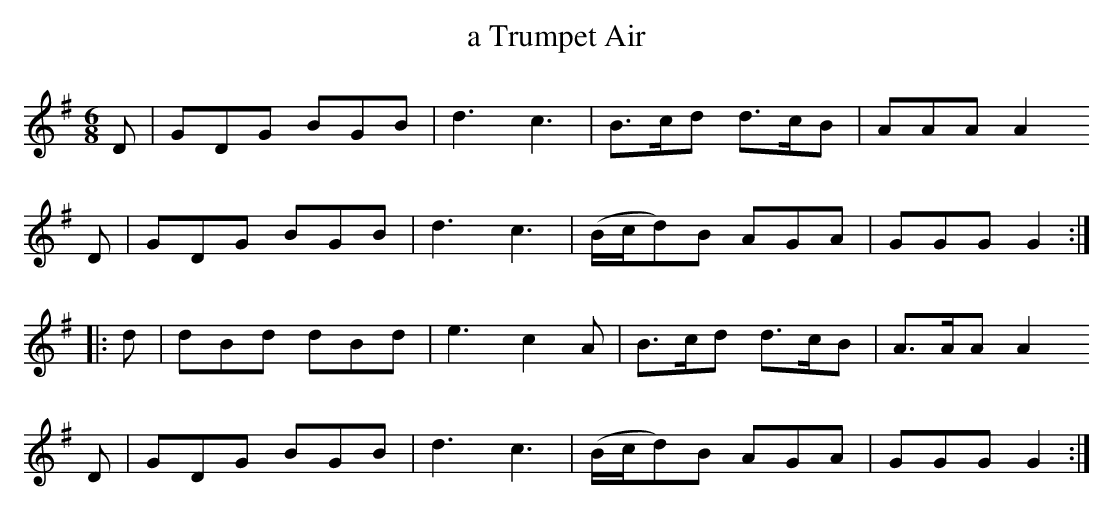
X:1
T:a Trumpet Air
L:1/8
M:6/8
K:G
D|GDG BGB|d3 c3 | B>cd    d>cB|AAA  A2
D|GDG BGB|d3 c3 |(B/c/d)B AGA |GGG  G2::
d|dBd dBd|e3 c2A| B>cd    d>cB|A>AA A2
D|GDG BGB|d3 c3 |(B/c/d)B AGA |GGG  G2:|
